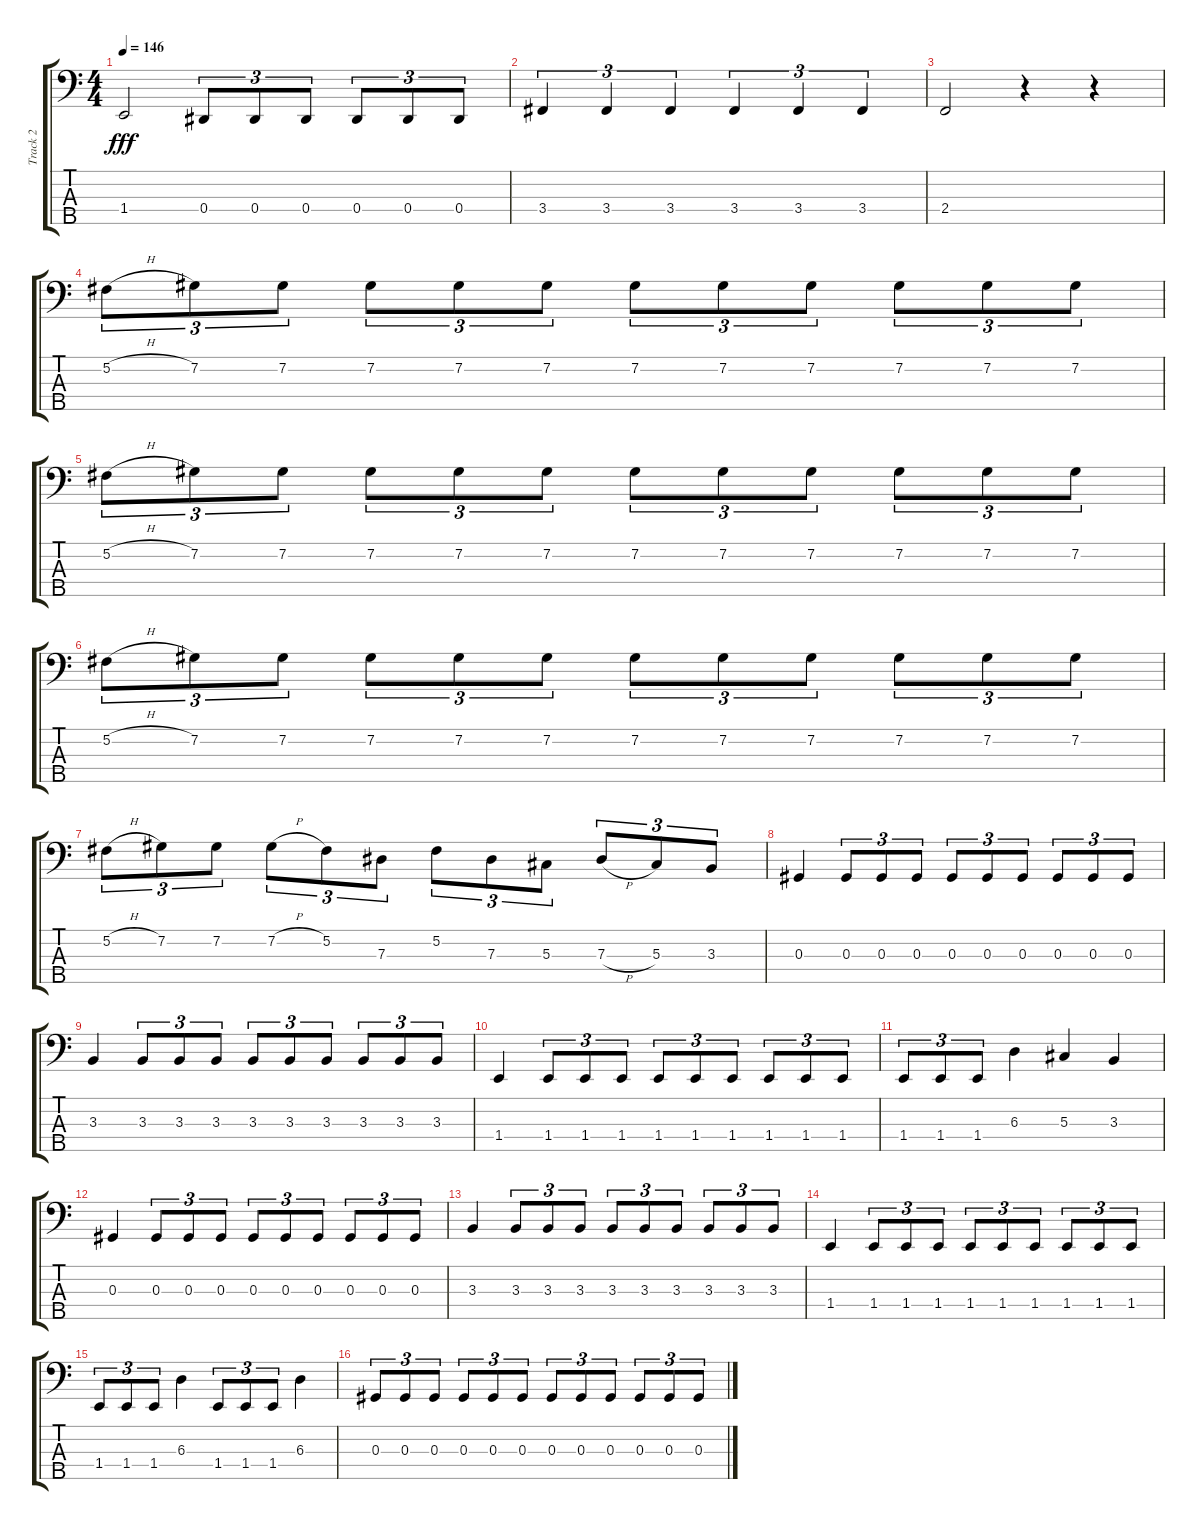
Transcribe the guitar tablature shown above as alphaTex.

\track ("Track 2" "Track 2") {instrument electricbasspick}
\staff {score tabs}
\tuning (Gb2 Db2 Ab1 Eb1 Bb0) {hide}
\ts (4 4)
\tempo 146
\clef f4
\ks c
1.4.2{dy fff} 0.4.8{tu (3 2)} 0.4.8{tu (3 2)} 0.4.8{tu (3 2)} 0.4.8{tu (3 2)} 0.4.8{tu (3 2)} 0.4.8{tu (3 2)} |
3.4.4{tu (3 2)} 3.4.4{tu (3 2)} 3.4.4{tu (3 2)} 3.4.4{tu (3 2)} 3.4.4{tu (3 2)} 3.4.4{tu (3 2)} |
2.4.2 r.4 r.4 |
5.2{h}.8{tu (3 2)} 7.2.8{tu (3 2)} 7.2.8{tu (3 2)} 7.2.8{tu (3 2)} 7.2.8{tu (3 2)} 7.2.8{tu (3 2)} 7.2.8{tu (3 2)} 7.2.8{tu (3 2)} 7.2.8{tu (3 2)} 7.2.8{tu (3 2)} 7.2.8{tu (3 2)} 7.2.8{tu (3 2)} |
5.2{h}.8{tu (3 2)} 7.2.8{tu (3 2)} 7.2.8{tu (3 2)} 7.2.8{tu (3 2)} 7.2.8{tu (3 2)} 7.2.8{tu (3 2)} 7.2.8{tu (3 2)} 7.2.8{tu (3 2)} 7.2.8{tu (3 2)} 7.2.8{tu (3 2)} 7.2.8{tu (3 2)} 7.2.8{tu (3 2)} |
5.2{h}.8{tu (3 2)} 7.2.8{tu (3 2)} 7.2.8{tu (3 2)} 7.2.8{tu (3 2)} 7.2.8{tu (3 2)} 7.2.8{tu (3 2)} 7.2.8{tu (3 2)} 7.2.8{tu (3 2)} 7.2.8{tu (3 2)} 7.2.8{tu (3 2)} 7.2.8{tu (3 2)} 7.2.8{tu (3 2)} |
5.2{h}.8{tu (3 2)} 7.2.8{tu (3 2)} 7.2.8{tu (3 2)} 7.2{h}.8{tu (3 2)} 5.2.8{tu (3 2)} 7.3.8{tu (3 2)} 5.2.8{tu (3 2)} 7.3.8{tu (3 2)} 5.3.8{tu (3 2)} 7.3{h}.8{tu (3 2)} 5.3.8{tu (3 2)} 3.3.8{tu (3 2)} |
0.3.4 0.3.8{tu (3 2)} 0.3.8{tu (3 2)} 0.3.8{tu (3 2)} 0.3.8{tu (3 2)} 0.3.8{tu (3 2)} 0.3.8{tu (3 2)} 0.3.8{tu (3 2)} 0.3.8{tu (3 2)} 0.3.8{tu (3 2)} |
3.3.4 3.3.8{tu (3 2)} 3.3.8{tu (3 2)} 3.3.8{tu (3 2)} 3.3.8{tu (3 2)} 3.3.8{tu (3 2)} 3.3.8{tu (3 2)} 3.3.8{tu (3 2)} 3.3.8{tu (3 2)} 3.3.8{tu (3 2)} |
1.4.4 1.4.8{tu (3 2)} 1.4.8{tu (3 2)} 1.4.8{tu (3 2)} 1.4.8{tu (3 2)} 1.4.8{tu (3 2)} 1.4.8{tu (3 2)} 1.4.8{tu (3 2)} 1.4.8{tu (3 2)} 1.4.8{tu (3 2)} |
1.4.8{tu (3 2)} 1.4.8{tu (3 2)} 1.4.8{tu (3 2)} 6.3.4 5.3.4 3.3.4 |
0.3.4 0.3.8{tu (3 2)} 0.3.8{tu (3 2)} 0.3.8{tu (3 2)} 0.3.8{tu (3 2)} 0.3.8{tu (3 2)} 0.3.8{tu (3 2)} 0.3.8{tu (3 2)} 0.3.8{tu (3 2)} 0.3.8{tu (3 2)} |
3.3.4 3.3.8{tu (3 2)} 3.3.8{tu (3 2)} 3.3.8{tu (3 2)} 3.3.8{tu (3 2)} 3.3.8{tu (3 2)} 3.3.8{tu (3 2)} 3.3.8{tu (3 2)} 3.3.8{tu (3 2)} 3.3.8{tu (3 2)} |
1.4.4 1.4.8{tu (3 2)} 1.4.8{tu (3 2)} 1.4.8{tu (3 2)} 1.4.8{tu (3 2)} 1.4.8{tu (3 2)} 1.4.8{tu (3 2)} 1.4.8{tu (3 2)} 1.4.8{tu (3 2)} 1.4.8{tu (3 2)} |
1.4.8{tu (3 2)} 1.4.8{tu (3 2)} 1.4.8{tu (3 2)} 6.3.4 1.4.8{tu (3 2)} 1.4.8{tu (3 2)} 1.4.8{tu (3 2)} 6.3.4 |
0.3.8{tu (3 2)} 0.3.8{tu (3 2)} 0.3.8{tu (3 2)} 0.3.8{tu (3 2)} 0.3.8{tu (3 2)} 0.3.8{tu (3 2)} 0.3.8{tu (3 2)} 0.3.8{tu (3 2)} 0.3.8{tu (3 2)} 0.3.8{tu (3 2)} 0.3.8{tu (3 2)} 0.3.8{tu (3 2)}
